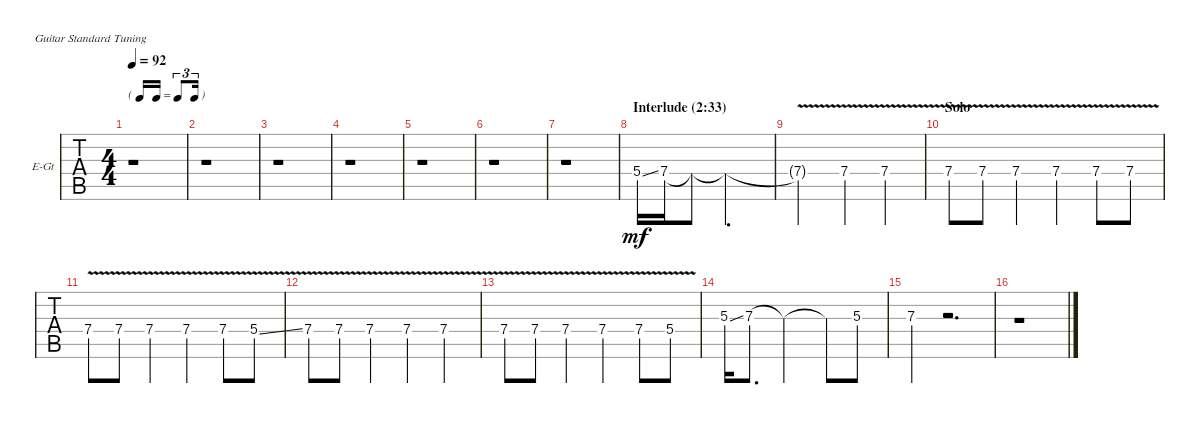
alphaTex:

\defaultSystemsLayout 4
\bracketExtendMode nobrackets
\firstSystemTrackNameOrientation horizontal
\otherSystemsTrackNameOrientation horizontal
\track ("Electric Guitar" "E-Gt") {instrument overdrivenguitar}
\staff {tabs}
\tuning (E4 B3 G3 D3 A2 E2)
\ts (4 4)
\tf triplet16th
\tempo 92
\clef g2
\ks c
r.1{dy mf} |
r.1 |
r.1 |
r.1 |
r.1 |
r.1 |
r.1 |
\section ("" "Interlude (2:33)")
5.4{ss}.16 7.4.16 7.4{t}.8 7.4{t}.2{d} |
7.4{v t}.2 7.4{v}.4 7.4{v}.4 |
\section ("" "Solo")
7.4{v}.8 7.4{v}.8 7.4{v}.4 7.4{v}.4 7.4{v}.8 7.4{v}.8 |
7.4{v}.8 7.4{v}.8 7.4{v}.4 7.4{v}.4 7.4{v}.8 5.4{v ss}.8 |
7.4{v}.8 7.4{v}.8 7.4{v}.4 7.4{v}.4 7.4{v}.4 |
7.4{v}.8 7.4{v}.8 7.4{v}.4 7.4{v}.4 7.4{v}.8 5.4{v}.8 |
5.3{ss}.16 7.3.8{d} 7.3{t}.2 7.3{t}.8 5.3.8 |
7.3.4 r.2{d} |
r.1
